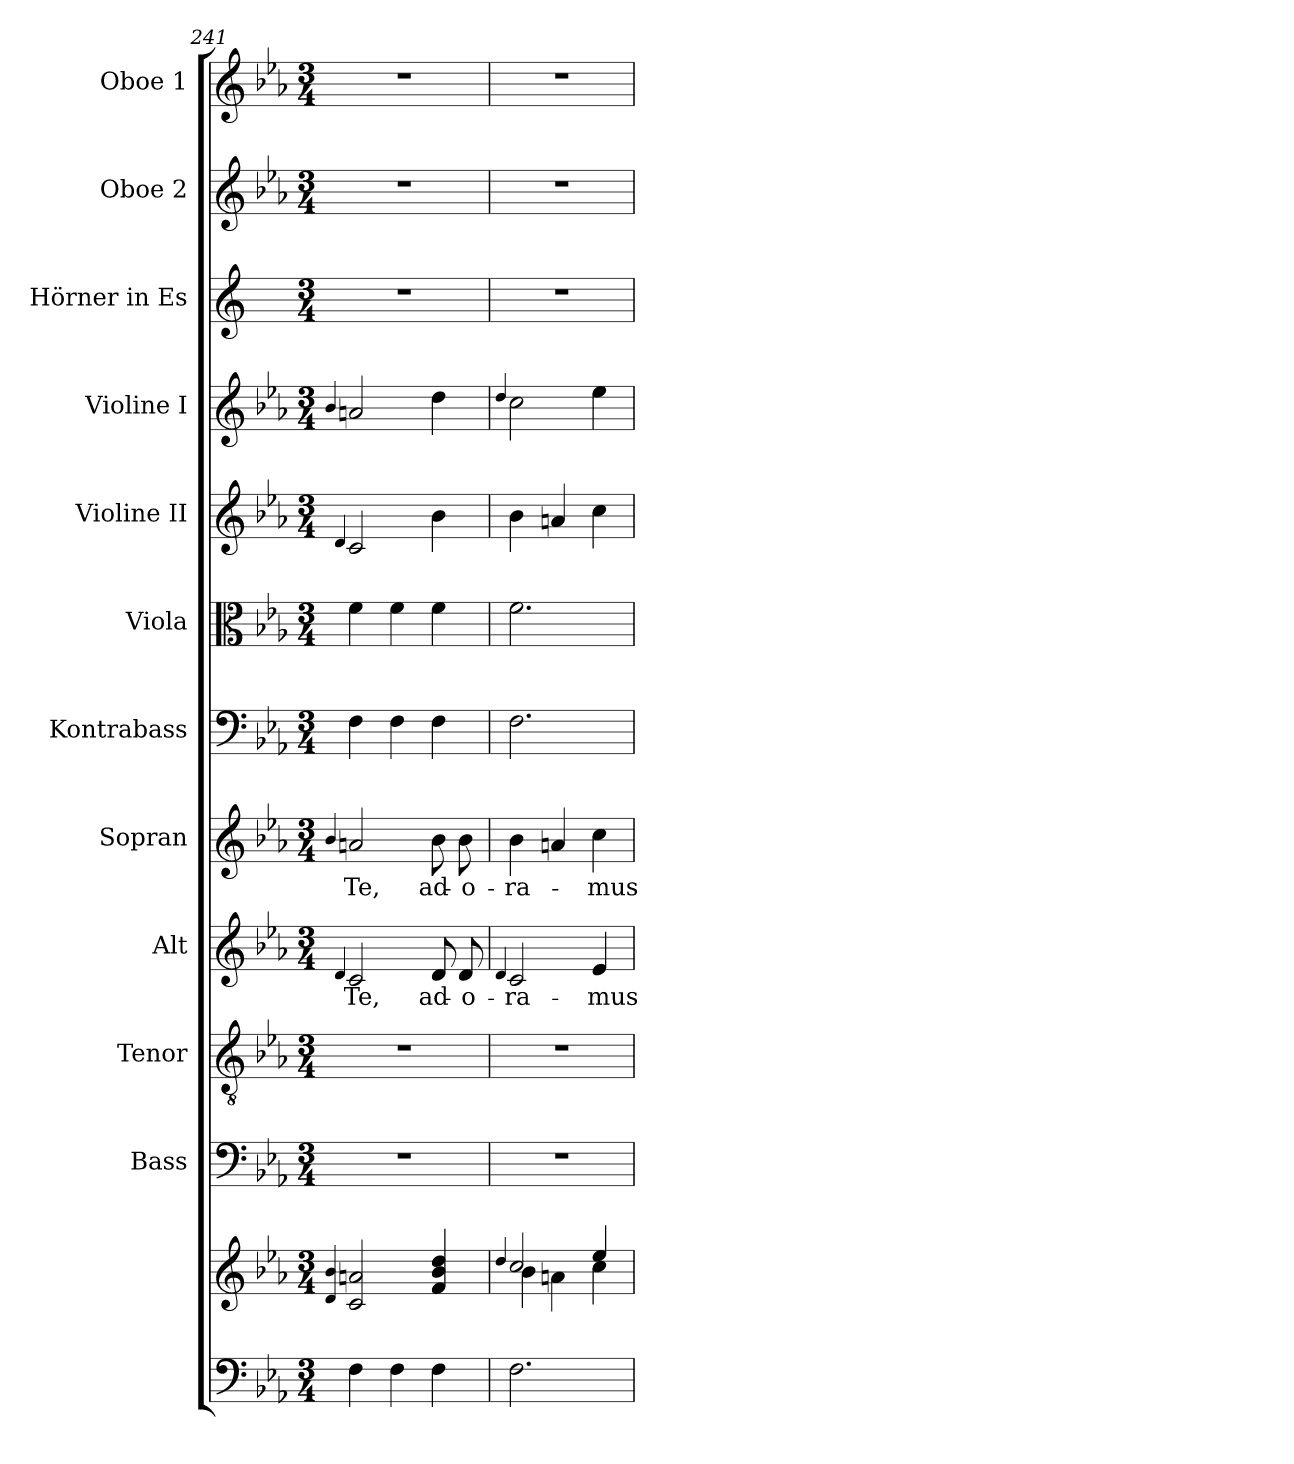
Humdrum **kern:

**kern	**kern	**kern	**kern	**kern	**text	**kern	**text	**kern	**kern	**kern	**kern	**kern	**kern	**kern
*part12	*part12	*part11	*part10	*part9	*part9	*part8	*part8	*part7	*part6	*part5	*part4	*part3	*part2	*part1
*staff13	*staff12	*staff11	*staff10	*staff9	*staff9	*staff8	*staff8	*staff7	*staff6	*staff5	*staff4	*staff3	*staff2	*staff1
*	*	*I"Bass	*I"Tenor	*I"Alt	*	*I"Sopran	*	*I"Kontrabass	*I"Viola	*I"Violine II	*I"Violine I	*I"Hörner in Es	*I"Oboe 2	*I"Oboe 1
*	*	*I'B.	*I'T.	*I'A.	*	*I'S.	*	*I'Kb.	*I'Vla.	*I'Vl. II	*I'Vl. I	*	*I'Ob. 2	*I'Ob. 1
*clefF4	*clefG2	*clefF4	*clefGv2	*clefG2	*	*clefG2	*	*clefF4	*clefC3	*clefG2	*clefG2	*clefG2	*clefG2	*clefG2
*	*	*	*	*	*	*	*	*ITrd7c12	*	*	*	*ITrd5c9	*	*
*k[b-e-a-]	*k[b-e-a-]	*k[b-e-a-]	*k[b-e-a-]	*k[b-e-a-]	*	*k[b-e-a-]	*	*k[b-e-a-]	*k[b-e-a-]	*k[b-e-a-]	*k[b-e-a-]	*k[b-e-a-]	*k[b-e-a-]	*k[b-e-a-]
*E-:	*E-:	*E-:	*E-:	*E-:	*	*E-:	*	*E-:	*E-:	*E-:	*E-:	*E-:	*E-:	*E-:
*M3/4	*M3/4	*M3/4	*M3/4	*M3/4	*	*M3/4	*	*M3/4	*M3/4	*M3/4	*M3/4	*M3/4	*M3/4	*M3/4
=241	=241	=241	=241	=241	=241	=241	=241	=241	=241	=241	=241	=241	=241	=241
.	4qqd/ 4qqb-/	.	.	4qqd/	.	4qqb-/	.	.	.	4qqd/	4qqb-/	.	.	.
!	!	!	!	!	!LO:LY:b	!	!LO:LY:b	!	!	!	!	!	!	!
4F\	2c/ 2an/	2.r	2.r	2c/	Te,	2an/	Te,	4FF\	4f\	2c/	2an/	2.r	2.r	2.r
4F\	.	.	.	.	.	.	.	4FF\	4f\	.	.	.	.	.
!	!	!	!	!	!LO:LY:b	!	!LO:LY:b	!	!	!	!	!	!	!
4F\	4f/ 4b-/ 4dd/	.	.	8d/	ad-	8b-\	ad-	4FF\	4f\	4b-\	4dd\	.	.	.
!	!	!	!	!	!LO:LY:b	!	!LO:LY:b	!	!	!	!	!	!	!
.	.	.	.	8d/	-o-	8b-\	-o-	.	.	.	.	.	.	.
=242	=242	=242	=242	=242	=242	=242	=242	=242	=242	=242	=242	=242	=242	=242
.	4qqdd/	.	.	4qqd/	.	.	.	.	.	.	4qqdd/	.	.	.
*	*^	*	*	*	*	*	*	*	*	*	*	*	*	*
!	!	!	!	!	!	!LO:LY:b	!	!LO:LY:b	!	!	!	!	!	!	!
2.F\	2cc/	4b-\	2.r	2.r	2c/	-ra-	4b-\	-ra-	2.FF\	2.f\	4b-\	2cc\	2.r	2.r	2.r
.	.	4an\	.	.	.	.	4an/	.	.	.	4an/	.	.	.	.
!	!	!	!	!	!	!LO:LY:b	!	!LO:LY:b	!	!	!	!	!	!	!
.	4ee-/	4cc\	.	.	4e-/	-mus	4cc\	-mus	.	.	4cc\	4ee-\	.	.	.
*	*v	*v	*	*	*	*	*	*	*	*	*	*	*	*	*
=	=	=	=	=	=	=	=	=	=	=	=	=	=	=
*-	*-	*-	*-	*-	*-	*-	*-	*-	*-	*-	*-	*-	*-	*-
